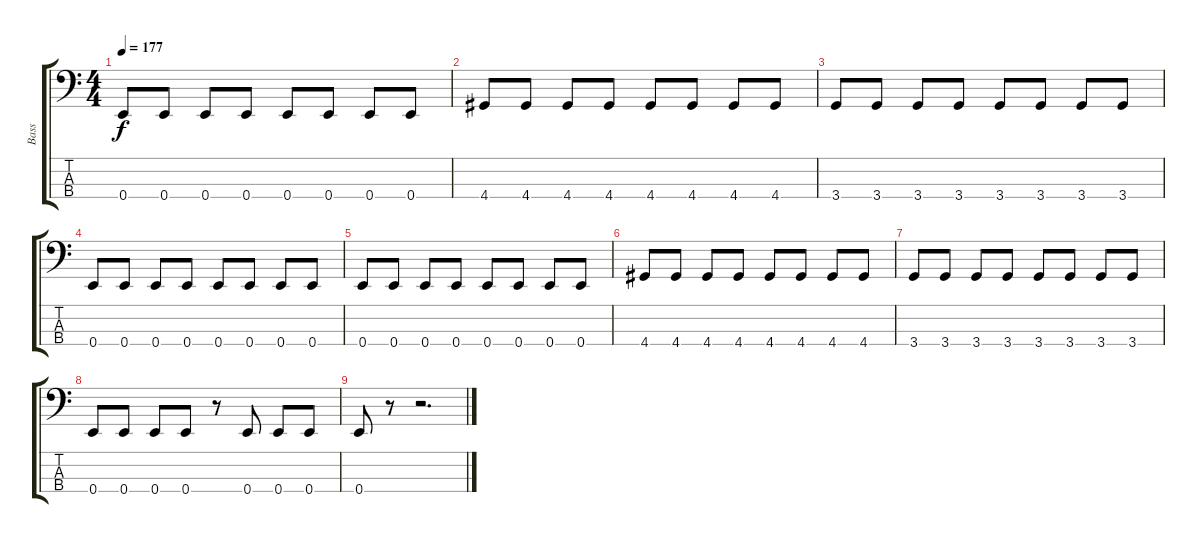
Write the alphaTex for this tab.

\track ("Bass" "Bass") {solo instrument electricbassfinger}
\staff {score tabs}
\tuning (G2 D2 A1 E1) {hide}
\ts (4 4)
\tempo 177
\clef f4
\ks c
0.4.8{dy f} 0.4.8 0.4.8 0.4.8 0.4.8 0.4.8 0.4.8 0.4.8 |
4.4.8 4.4.8 4.4.8 4.4.8 4.4.8 4.4.8 4.4.8 4.4.8 |
3.4.8 3.4.8 3.4.8 3.4.8 3.4.8 3.4.8 3.4.8 3.4.8 |
0.4.8 0.4.8 0.4.8 0.4.8 0.4.8 0.4.8 0.4.8 0.4.8 |
0.4.8 0.4.8 0.4.8 0.4.8 0.4.8 0.4.8 0.4.8 0.4.8 |
4.4.8 4.4.8 4.4.8 4.4.8 4.4.8 4.4.8 4.4.8 4.4.8 |
3.4.8 3.4.8 3.4.8 3.4.8 3.4.8 3.4.8 3.4.8 3.4.8 |
0.4.8 0.4.8 0.4.8 0.4.8 r.8 0.4.8 0.4.8 0.4.8 |
0.4.8 r.8 r.2{d}
